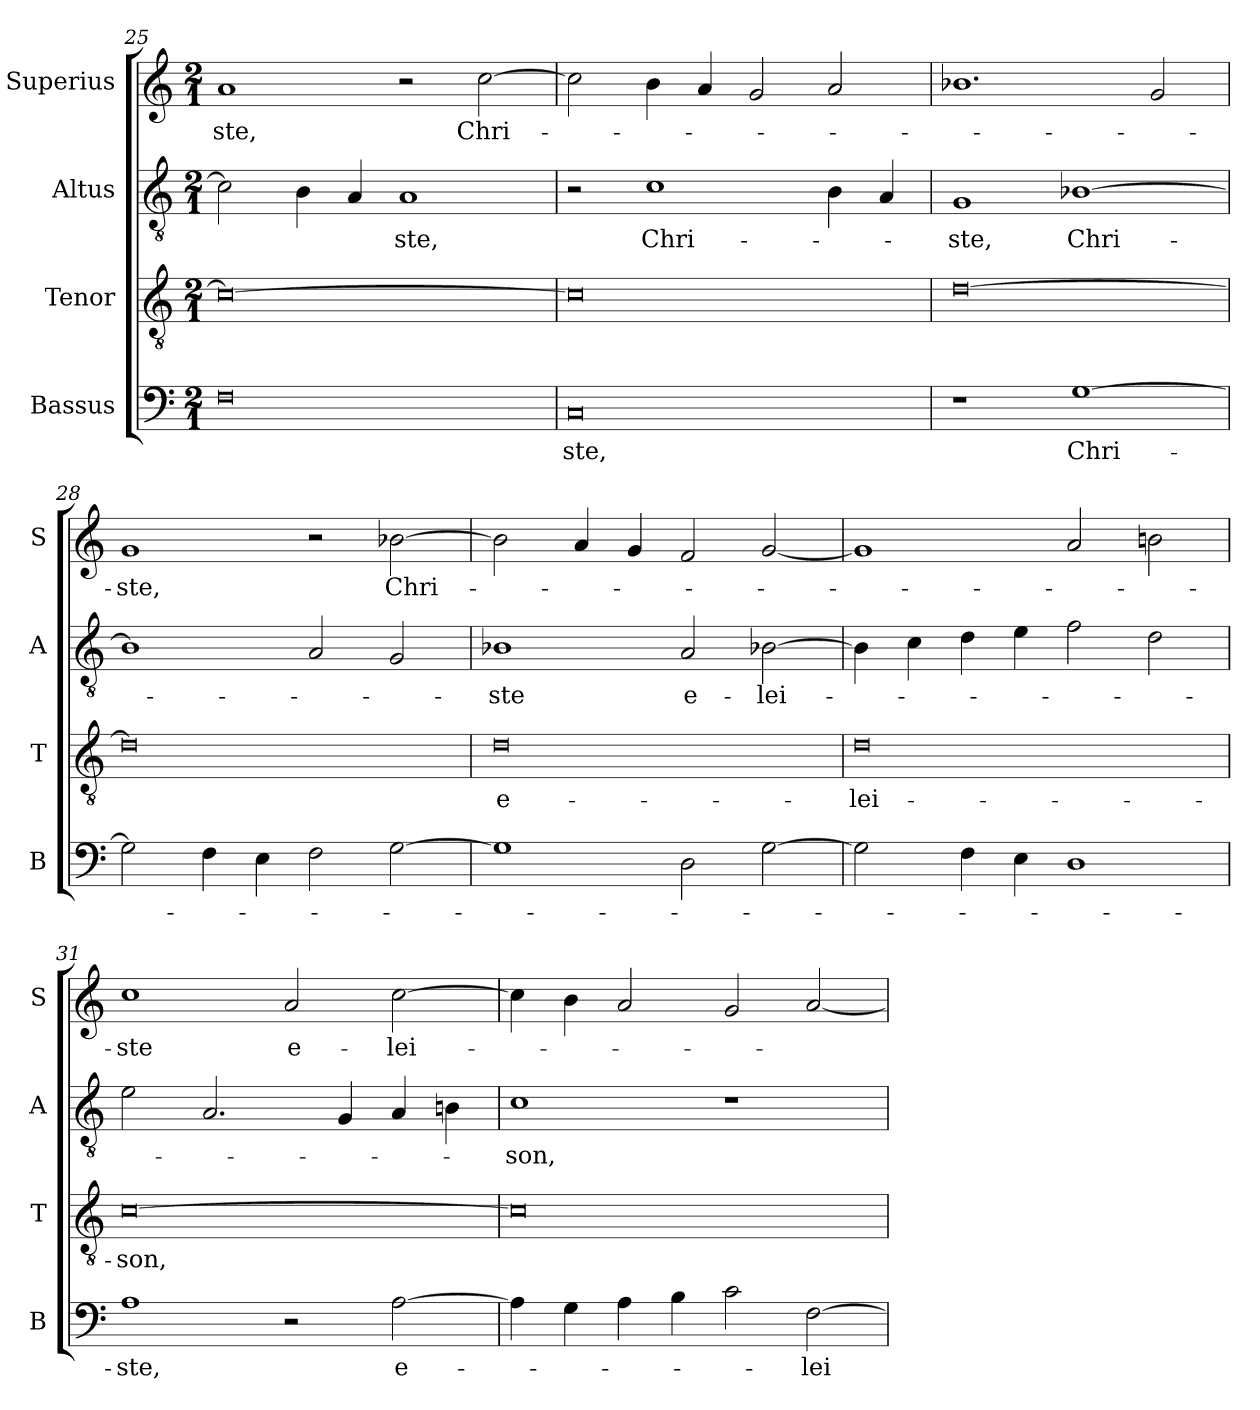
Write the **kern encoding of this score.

**kern	**text	**kern	**text	**kern	**text	**kern	**text
*part4	*part4	*part3	*part3	*part2	*part2	*part1	*part1
*staff4	*staff4	*staff3	*staff3	*staff2	*staff2	*staff1	*staff1
*I"Bassus	*	*I"Tenor	*	*I"Altus	*	*I"Superius	*
*I'B	*	*I'T	*	*I'A	*	*I'S	*
*clefF4	*	*clefGv2	*	*clefGv2	*	*clefG2	*
*k[]	*	*k[]	*	*k[]	*	*k[]	*
*M2/1	*	*M2/1	*	*M2/1	*	*M2/1	*
=25	=25	=25	=25	=25	=25	=25	=25
0F	.	0c_	.	2c\]	.	1a	-ste,
.	.	.	.	4B\	.	.	.
.	.	.	.	4A/	.	.	.
.	.	.	.	1A	-ste,	2r	.
.	.	.	.	.	.	[2cc\	Chri-
=26	=26	=26	=26	=26	=26	=26	=26
0C	-ste,	0c]	.	2r	.	2cc\]	.
.	.	.	.	1c	Chri-	4b\	.
.	.	.	.	.	.	4a/	.
.	.	.	.	.	.	2g/	.
.	.	.	.	4B\	.	2a/	.
.	.	.	.	4A/	.	.	.
=27	=27	=27	=27	=27	=27	=27	=27
1r	.	[0d	.	1G	-ste,	1.b-X	.
[1G	Chri-	.	.	[1B-X	Chri-	.	.
.	.	.	.	.	.	2g/	.
=28	=28	=28	=28	=28	=28	=28	=28
2G\]	.	0d]	.	1B-]	.	1g	-ste,
4F\	.	.	.	.	.	.	.
4E\	.	.	.	.	.	.	.
2F\	.	.	.	2A/	.	2r	.
[2G\	.	.	.	2G/	.	[2b-X\	Chri-
=29	=29	=29	=29	=29	=29	=29	=29
1G]	.	0d	e-	1B-X	-ste	2b-\]	.
.	.	.	.	.	.	4a/	.
.	.	.	.	.	.	4g/	.
2D\	.	.	.	2A/	e-	2f/	.
[2G\	.	.	.	[2B-X\	-lei-	[2g/	.
=30	=30	=30	=30	=30	=30	=30	=30
2G\]	.	0d	-lei-	4B-\]	.	1g]	.
.	.	.	.	4c\	.	.	.
4F\	.	.	.	4d\	.	.	.
4E\	.	.	.	4e\	.	.	.
1D	.	.	.	2f\	.	2a/	.
.	.	.	.	2d\	.	2bn\	.
=31	=31	=31	=31	=31	=31	=31	=31
1A	-ste,	[0c	-son,	2e\	.	1cc	-ste
.	.	.	.	2.A/	.	.	.
2r	.	.	.	.	.	2a/	e-
.	.	.	.	4G/	.	.	.
[2A\	e-	.	.	4A/	.	[2cc\	-lei-
.	.	.	.	4Bn\	.	.	.
=32	=32	=32	=32	=32	=32	=32	=32
4A\]	.	0c]	.	1c	-son,	4cc\]	.
4G\	.	.	.	.	.	4b\	.
4A\	.	.	.	.	.	2a/	.
4B\	.	.	.	.	.	.	.
2c\	.	.	.	1r	.	2g/	.
[2F\	-lei-	.	.	.	.	[2a/	.
=	=	=	=	=	=	=	=
*-	*-	*-	*-	*-	*-	*-	*-
